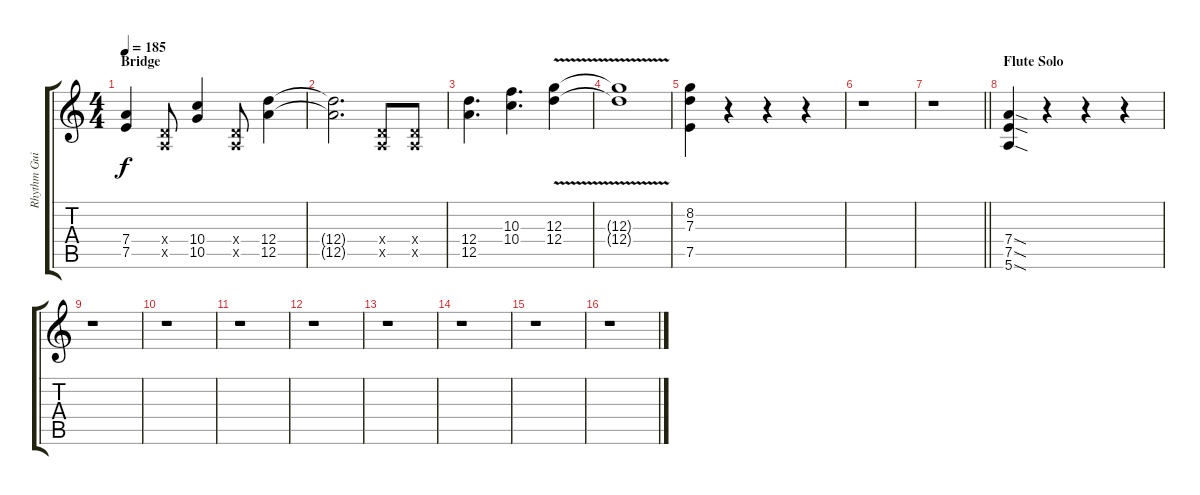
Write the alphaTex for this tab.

\track ("Rhythm Guitar 1" "Rhythm Gui") {mute instrument overdrivenguitar}
\staff {score tabs}
\tuning (E4 B3 G3 D3 A2 E2) {hide}
\ts (4 4)
\section ("" "Bridge")
\tempo 185
\clef g2
\ks c
(7.4 7.5).4{dy f} (0.4{x} 0.5{x}).8 (10.4 10.5).4 (0.4{x} 0.5{x}).8 (12.4 12.5).4 |
(12.4{t} 12.5{t}).2{d} (0.4{x} 0.5{x}).8 (0.4{x} 0.5{x}).8 |
(12.4 12.5).4{d} (10.3 10.4).4{d} (12.3{v} 12.4).4 |
(12.3{t} 12.4{t}).1 |
(8.2 7.3 7.5).4 r.4 r.4 r.4 |
r.1 |
\barLineRight lightlight
r.1 |
\section ("" "Flute Solo")
(7.4{sod} 7.5{sod} 5.6{sod}).4 r.4 r.4 r.4 |
r.1 |
r.1 |
r.1 |
r.1 |
r.1 |
r.1 |
r.1 |
r.1
